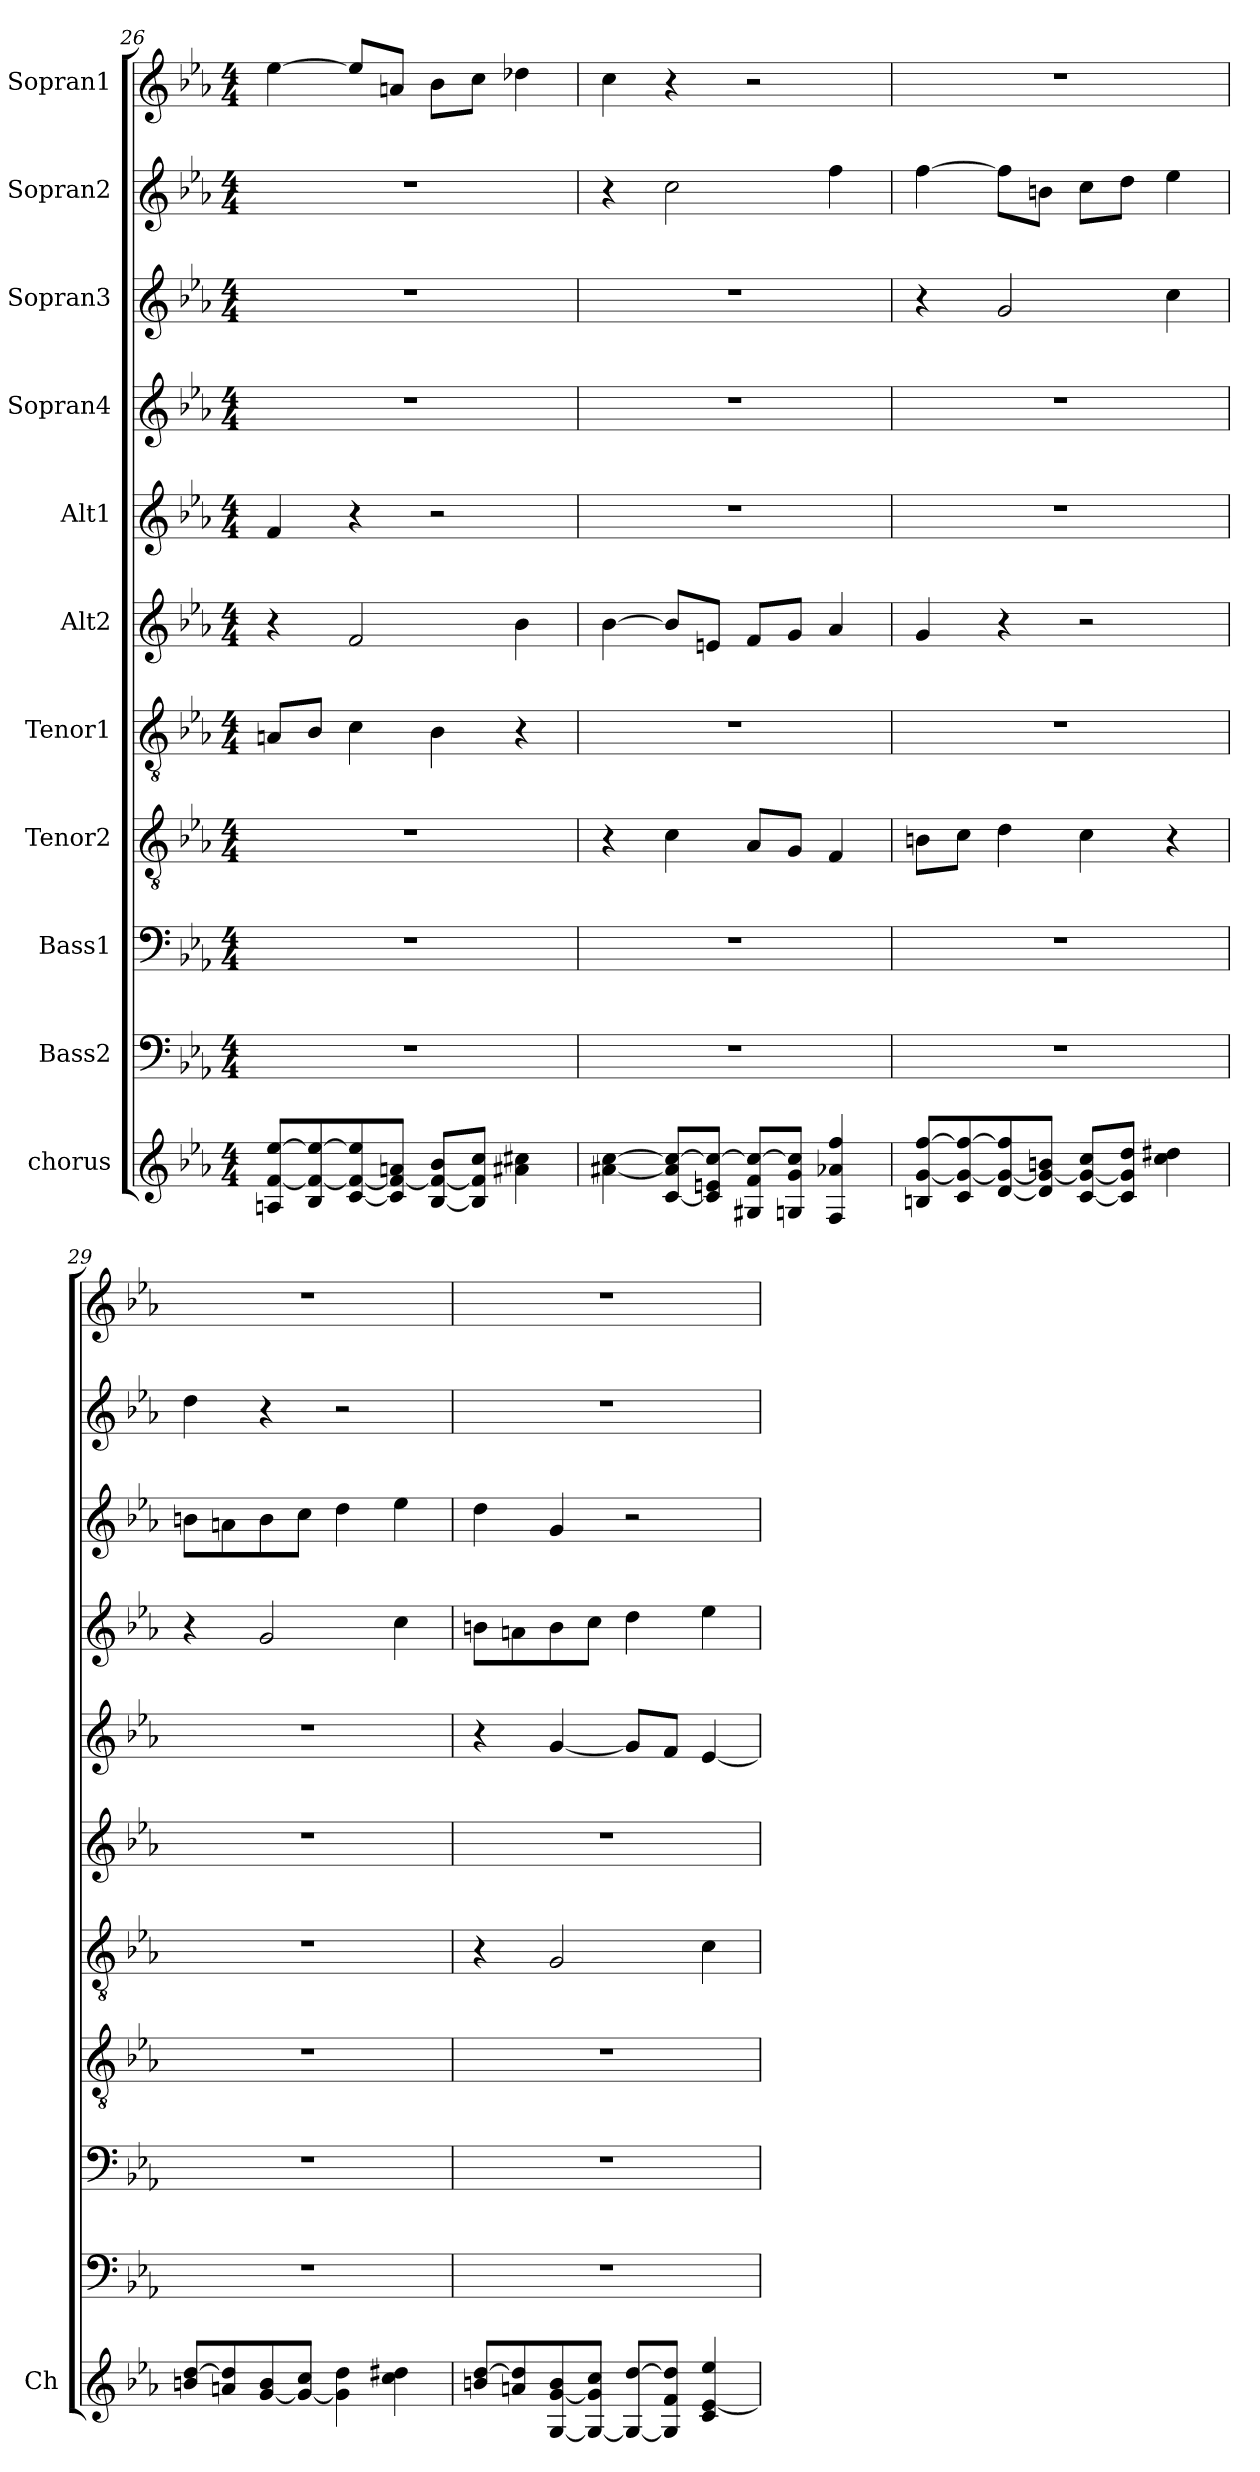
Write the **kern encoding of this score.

**kern	**kern	**kern	**kern	**kern	**kern	**kern	**kern	**kern	**kern	**kern
*part11	*part10	*part9	*part8	*part7	*part6	*part5	*part4	*part3	*part2	*part1
*staff11	*staff10	*staff9	*staff8	*staff7	*staff6	*staff5	*staff4	*staff3	*staff2	*staff1
*I"chorus	*I"Bass2	*I"Bass1	*I"Tenor2	*I"Tenor1	*I"Alt2	*I"Alt1	*I"Sopran4	*I"Sopran3	*I"Sopran2	*I"Sopran1
*I'Ch	*	*	*	*	*	*	*	*	*	*
*clefG2	*clefF4	*clefF4	*clefGv2	*clefGv2	*clefG2	*clefG2	*clefG2	*clefG2	*clefG2	*clefG2
*k[b-e-a-]	*k[b-e-a-]	*k[b-e-a-]	*k[b-e-a-]	*k[b-e-a-]	*k[b-e-a-]	*k[b-e-a-]	*k[b-e-a-]	*k[b-e-a-]	*k[b-e-a-]	*k[b-e-a-]
*E-:	*E-:	*E-:	*E-:	*E-:	*E-:	*E-:	*E-:	*E-:	*E-:	*E-:
*M4/4	*M4/4	*M4/4	*M4/4	*M4/4	*M4/4	*M4/4	*M4/4	*M4/4	*M4/4	*M4/4
=26	=26	=26	=26	=26	=26	=26	=26	=26	=26	=26
8An/ [8f/ [8ee-/L	1r	1r	1r	8An/L	4r	4f/	1r	1r	1r	[4ee-\
8B-/ 8f/_ 8ee-/_	.	.	.	8B-/J	.	.	.	.	.	.
[8c/ 8f/_ 8ee-/]	.	.	.	4c\	2f/	4r	.	.	.	8ee-/L]
8c/] 8f/_ 8an/J	.	.	.	.	.	.	.	.	.	8an/J
[8B-/ 8f/_ 8b-/L	.	.	.	4B-\	.	2r	.	.	.	8b-\L
8B-/] 8f/] 8cc/J	.	.	.	.	.	.	.	.	.	8cc\J
4a#X\ 4cc#X\	.	.	.	4r	4b-\	.	.	.	.	4dd-X\
=27	=27	=27	=27	=27	=27	=27	=27	=27	=27	=27
[4a#X\ [4cc\	1r	1r	4r	1r	[4b-\	1r	1r	1r	4r	4cc\
[8c/ 8a#/] 8cc/_L	.	.	4c\	.	8b-/L]	.	.	.	2cc\	4r
8c/] 8en/ 8cc/_J	.	.	.	.	8en/J	.	.	.	.	.
8G#X/ 8f/ 8cc/_L	.	.	8A-/L	.	8f/L	.	.	.	.	2r
8Gn/ 8g/ 8cc/]J	.	.	8G/J	.	8g/J	.	.	.	.	.
4F/ 4a-X/ 4ff/	.	.	4F/	.	4a-/	.	.	.	4ff\	.
=28	=28	=28	=28	=28	=28	=28	=28	=28	=28	=28
8Bn/ [8g/ [8ff/L	1r	1r	8Bn\L	1r	4g/	1r	1r	4r	[4ff\	1r
8c/ 8g/_ 8ff/_	.	.	8c\J	.	.	.	.	.	.	.
[8d/ 8g/_ 8ff/]	.	.	4d\	.	4r	.	.	2g/	8ff\L]	.
8d/] 8g/_ 8bn/J	.	.	.	.	.	.	.	.	8bn\J	.
[8c/ 8g/_ 8cc/L	.	.	4c\	.	2r	.	.	.	8cc\L	.
8c/] 8g/] 8dd/J	.	.	.	.	.	.	.	.	8dd\J	.
4cc\ 4dd#X\	.	.	4r	.	.	.	.	4cc\	4ee-\	.
!!LO:PB:g=z
=29	=29	=29	=29	=29	=29	=29	=29	=29	=29	=29
8bn/ [8dd/L	1r	1r	1r	1r	1r	1r	4r	8bn\L	4dd\	1r
8an/ 8dd/]	.	.	.	.	.	.	.	8an\	.	.
[8g/ 8b/	.	.	.	.	.	.	2g/	8b\	4r	.
8g/_ 8cc/J	.	.	.	.	.	.	.	8cc\J	.	.
4g\] 4dd\	.	.	.	.	.	.	.	4dd\	2r	.
4cc\ 4dd#X\	.	.	.	.	.	.	4cc\	4ee-\	.	.
=30	=30	=30	=30	=30	=30	=30	=30	=30	=30	=30
8bn/ [8dd/L	1r	1r	1r	4r	1r	4r	8bn\L	4dd\	1r	1r
8an/ 8dd/]	.	.	.	.	.	.	8an\	.	.	.
[8G/ [8g/ 8b/	.	.	.	2G/	.	[4g/	8b\	4g/	.	.
8G/_ 8g/] 8cc/J	.	.	.	.	.	.	8cc\J	.	.	.
8G/_ [8dd/L	.	.	.	.	.	8g/L]	4dd\	2r	.	.
8G/] 8f/ 8dd/]J	.	.	.	.	.	8f/J	.	.	.	.
4c/ [4e-/ 4ee-/	.	.	.	4c\	.	[4e-/	4ee-\	.	.	.
=	=	=	=	=	=	=	=	=	=	=
*-	*-	*-	*-	*-	*-	*-	*-	*-	*-	*-
